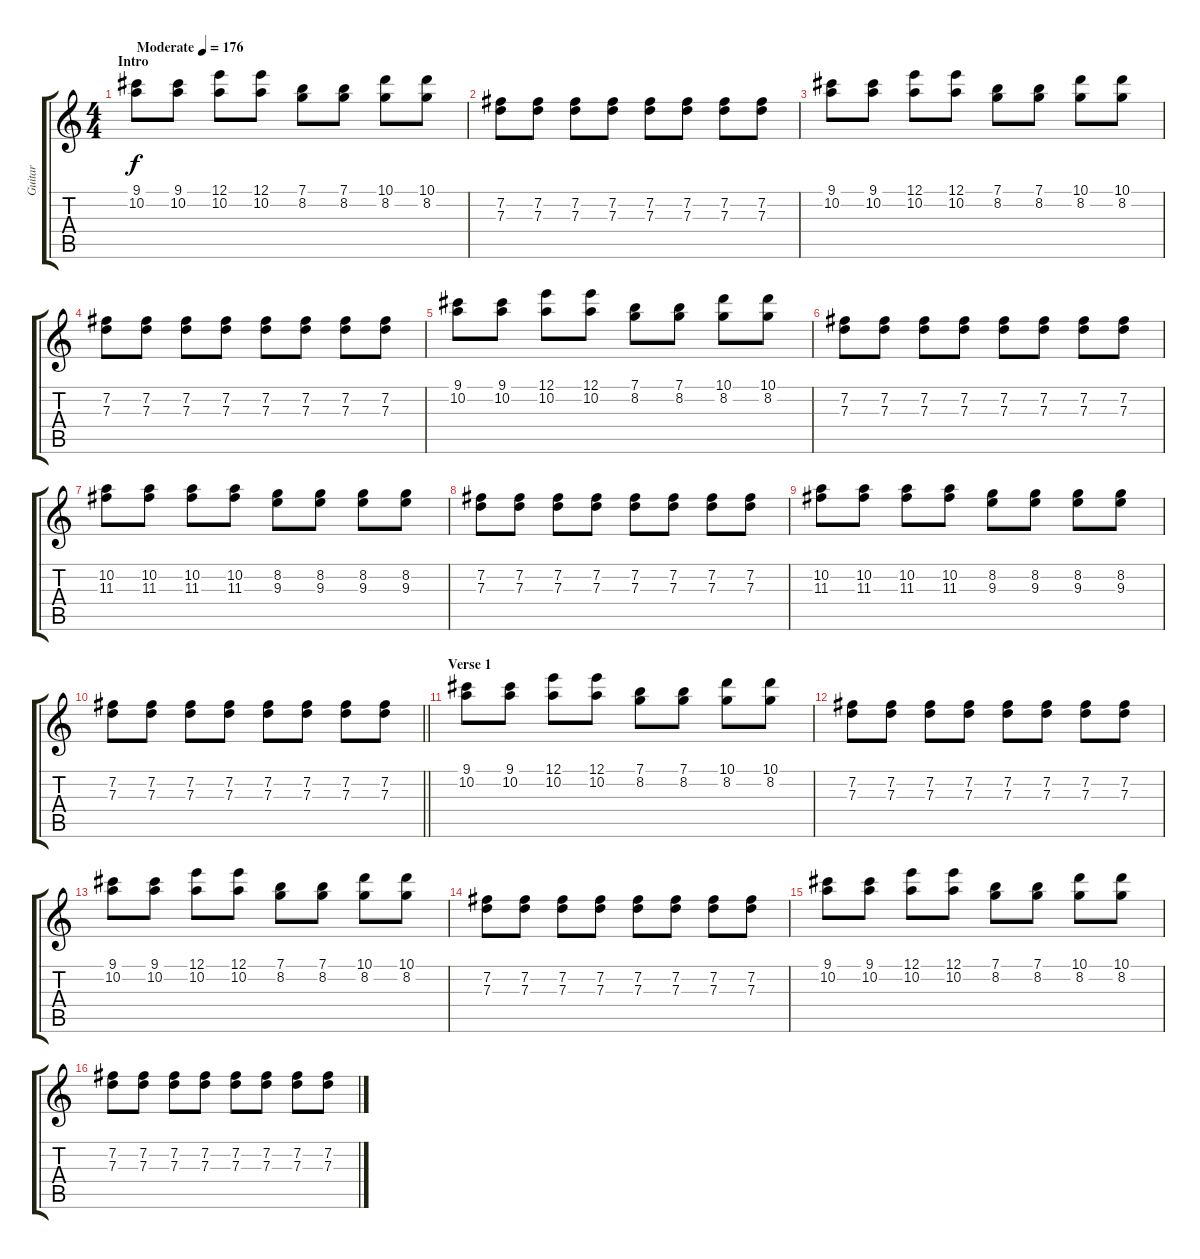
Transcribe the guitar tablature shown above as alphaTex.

\track ("Guitar" "Guitar") {instrument electricguitarclean}
\staff {score tabs}
\tuning (E4 B3 G3 D3 A2 E2) {hide}
\ts (4 4)
\section ("" "Intro")
\tempo (176 "Moderate")
\clef g2
\ks c
(9.1 10.2).8{dy f instrument electricguitarclean} (9.1 10.2).8 (12.1 10.2).8 (12.1 10.2).8 (7.1 8.2).8 (7.1 8.2).8 (10.1 8.2).8 (10.1 8.2).8 |
(7.2 7.3).8 (7.2 7.3).8 (7.2 7.3).8 (7.2 7.3).8 (7.2 7.3).8 (7.2 7.3).8 (7.2 7.3).8 (7.2 7.3).8 |
(9.1 10.2).8 (9.1 10.2).8 (12.1 10.2).8 (12.1 10.2).8 (7.1 8.2).8 (7.1 8.2).8 (10.1 8.2).8 (10.1 8.2).8 |
(7.2 7.3).8 (7.2 7.3).8 (7.2 7.3).8 (7.2 7.3).8 (7.2 7.3).8 (7.2 7.3).8 (7.2 7.3).8 (7.2 7.3).8 |
(9.1 10.2).8 (9.1 10.2).8 (12.1 10.2).8 (12.1 10.2).8 (7.1 8.2).8 (7.1 8.2).8 (10.1 8.2).8 (10.1 8.2).8 |
(7.2 7.3).8 (7.2 7.3).8 (7.2 7.3).8 (7.2 7.3).8 (7.2 7.3).8 (7.2 7.3).8 (7.2 7.3).8 (7.2 7.3).8 |
(10.2 11.3).8 (10.2 11.3).8 (10.2 11.3).8 (10.2 11.3).8 (8.2 9.3).8 (8.2 9.3).8 (8.2 9.3).8 (8.2 9.3).8 |
(7.2 7.3).8 (7.2 7.3).8 (7.2 7.3).8 (7.2 7.3).8 (7.2 7.3).8 (7.2 7.3).8 (7.2 7.3).8 (7.2 7.3).8 |
(10.2 11.3).8 (10.2 11.3).8 (10.2 11.3).8 (10.2 11.3).8 (8.2 9.3).8 (8.2 9.3).8 (8.2 9.3).8 (8.2 9.3).8 |
\barLineRight lightlight
(7.2 7.3).8 (7.2 7.3).8 (7.2 7.3).8 (7.2 7.3).8 (7.2 7.3).8 (7.2 7.3).8 (7.2 7.3).8 (7.2 7.3).8 |
\section ("" "Verse 1")
(9.1 10.2).8 (9.1 10.2).8 (12.1 10.2).8 (12.1 10.2).8 (7.1 8.2).8 (7.1 8.2).8 (10.1 8.2).8 (10.1 8.2).8 |
(7.2 7.3).8 (7.2 7.3).8 (7.2 7.3).8 (7.2 7.3).8 (7.2 7.3).8 (7.2 7.3).8 (7.2 7.3).8 (7.2 7.3).8 |
(9.1 10.2).8 (9.1 10.2).8 (12.1 10.2).8 (12.1 10.2).8 (7.1 8.2).8 (7.1 8.2).8 (10.1 8.2).8 (10.1 8.2).8 |
(7.2 7.3).8 (7.2 7.3).8 (7.2 7.3).8 (7.2 7.3).8 (7.2 7.3).8 (7.2 7.3).8 (7.2 7.3).8 (7.2 7.3).8 |
(9.1 10.2).8 (9.1 10.2).8 (12.1 10.2).8 (12.1 10.2).8 (7.1 8.2).8 (7.1 8.2).8 (10.1 8.2).8 (10.1 8.2).8 |
(7.2 7.3).8 (7.2 7.3).8 (7.2 7.3).8 (7.2 7.3).8 (7.2 7.3).8 (7.2 7.3).8 (7.2 7.3).8 (7.2 7.3).8
